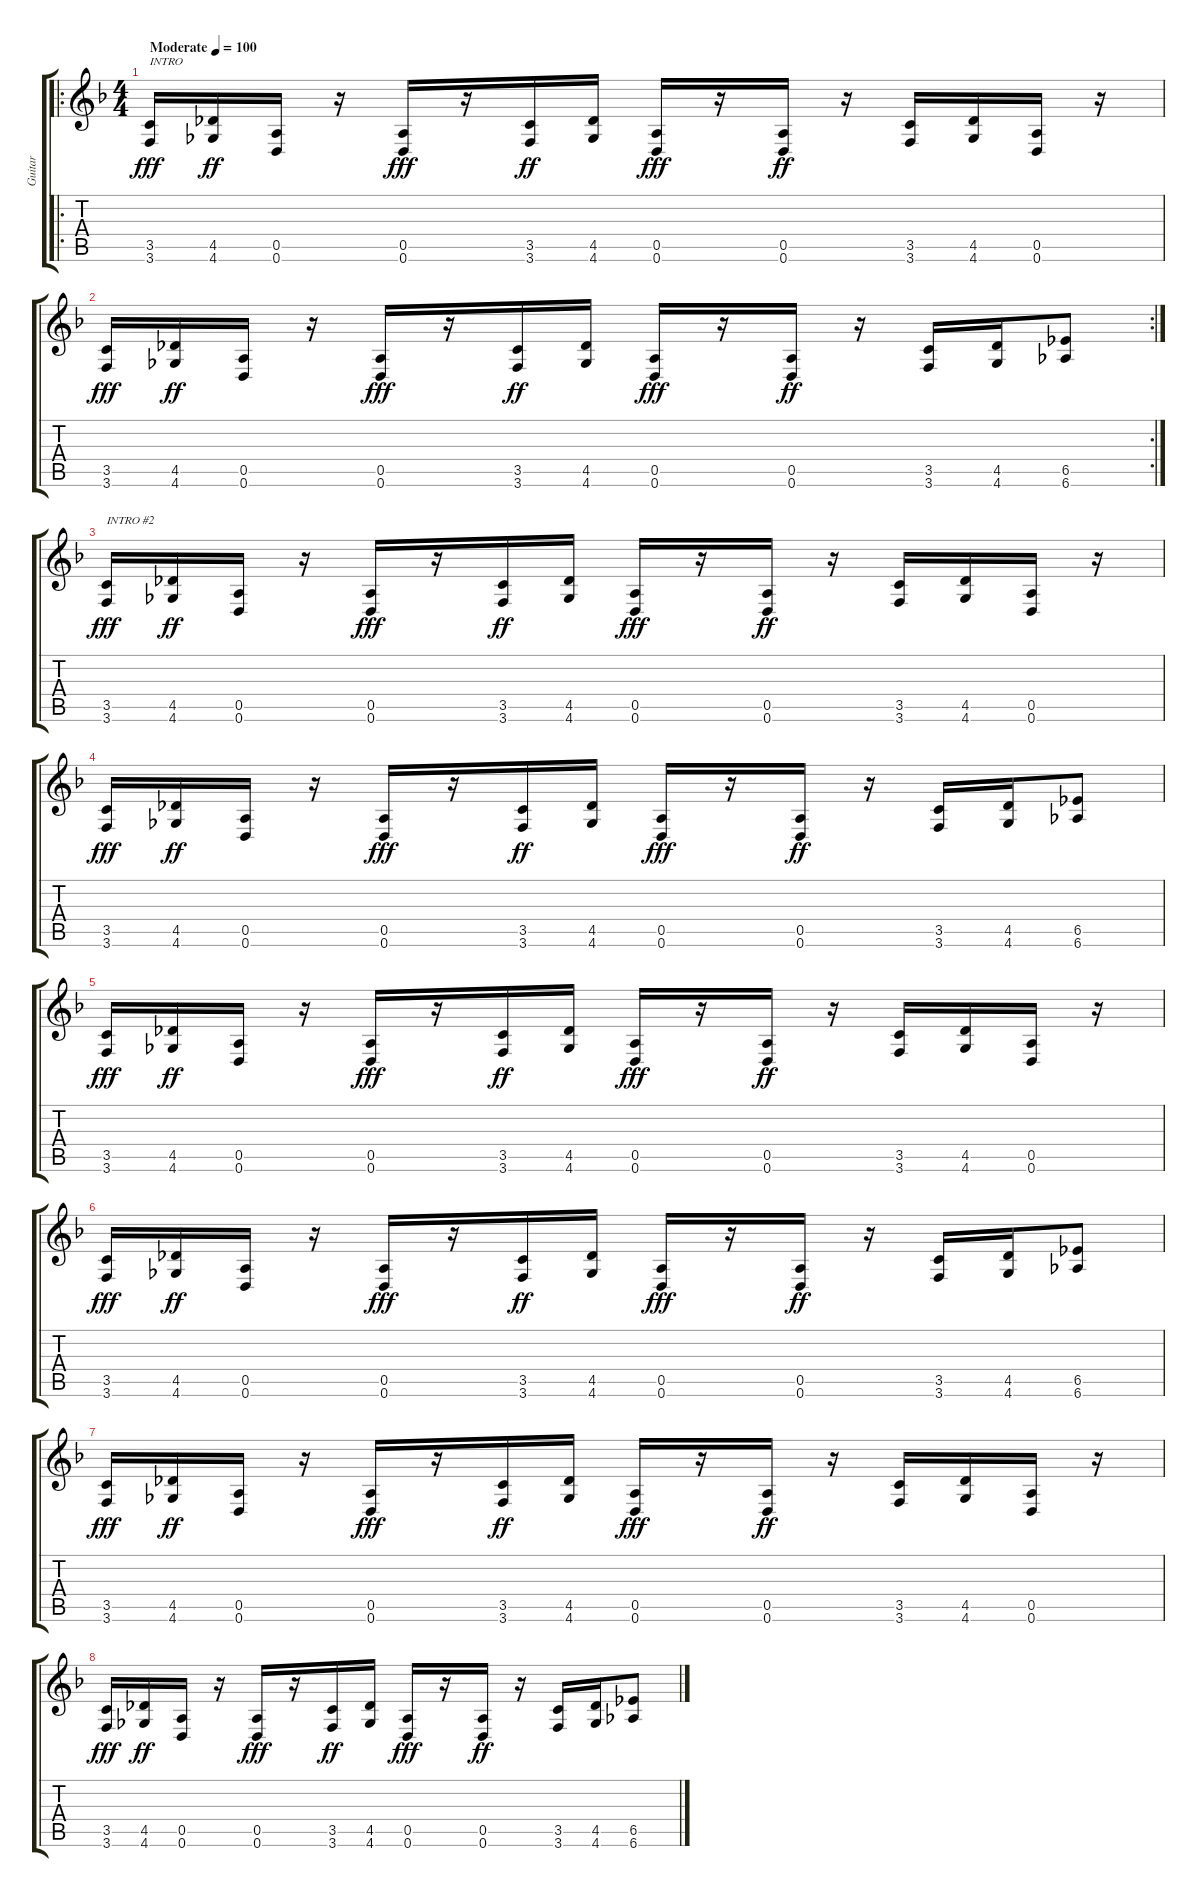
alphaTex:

\track ("Guitar" "Guitar") {instrument distortionguitar}
\staff {score tabs}
\tuning (E4 B3 G3 D3 A2 D2) {hide}
\ro
\ts (4 4)
\tempo (100 "Moderate")
\clef g2
\ks dminor
(3.5 3.6).16{txt "INTRO" dy fff instrument distortionguitar} (4.5 4.6).16{dy ff} (0.5 0.6).16 r.16 (0.5 0.6).16{dy fff} r.16 (3.5 3.6).16{dy ff} (4.5 4.6).16 (0.5 0.6).16{dy fff} r.16 (0.5 0.6).16{dy ff} r.16 (3.5 3.6).16 (4.5 4.6).16 (0.5 0.6).16 r.16 |
\rc 2
(3.5 3.6).16{dy fff} (4.5 4.6).16{dy ff} (0.5 0.6).16 r.16 (0.5 0.6).16{dy fff} r.16 (3.5 3.6).16{dy ff} (4.5 4.6).16 (0.5 0.6).16{dy fff} r.16 (0.5 0.6).16{dy ff} r.16 (3.5 3.6).16 (4.5 4.6).16 (6.5 6.6).8 |
(3.5 3.6).16{txt "INTRO #2" dy fff} (4.5 4.6).16{dy ff} (0.5 0.6).16 r.16 (0.5 0.6).16{dy fff} r.16 (3.5 3.6).16{dy ff} (4.5 4.6).16 (0.5 0.6).16{dy fff} r.16 (0.5 0.6).16{dy ff} r.16 (3.5 3.6).16 (4.5 4.6).16 (0.5 0.6).16 r.16 |
(3.5 3.6).16{dy fff} (4.5 4.6).16{dy ff} (0.5 0.6).16 r.16 (0.5 0.6).16{dy fff} r.16 (3.5 3.6).16{dy ff} (4.5 4.6).16 (0.5 0.6).16{dy fff} r.16 (0.5 0.6).16{dy ff} r.16 (3.5 3.6).16 (4.5 4.6).16 (6.5 6.6).8 |
(3.5 3.6).16{dy fff} (4.5 4.6).16{dy ff} (0.5 0.6).16 r.16 (0.5 0.6).16{dy fff} r.16 (3.5 3.6).16{dy ff} (4.5 4.6).16 (0.5 0.6).16{dy fff} r.16 (0.5 0.6).16{dy ff} r.16 (3.5 3.6).16 (4.5 4.6).16 (0.5 0.6).16 r.16 |
(3.5 3.6).16{dy fff} (4.5 4.6).16{dy ff} (0.5 0.6).16 r.16 (0.5 0.6).16{dy fff} r.16 (3.5 3.6).16{dy ff} (4.5 4.6).16 (0.5 0.6).16{dy fff} r.16 (0.5 0.6).16{dy ff} r.16 (3.5 3.6).16 (4.5 4.6).16 (6.5 6.6).8 |
(3.5 3.6).16{dy fff} (4.5 4.6).16{dy ff} (0.5 0.6).16 r.16 (0.5 0.6).16{dy fff} r.16 (3.5 3.6).16{dy ff} (4.5 4.6).16 (0.5 0.6).16{dy fff} r.16 (0.5 0.6).16{dy ff} r.16 (3.5 3.6).16 (4.5 4.6).16 (0.5 0.6).16 r.16 |
(3.5 3.6).16{dy fff} (4.5 4.6).16{dy ff} (0.5 0.6).16 r.16 (0.5 0.6).16{dy fff} r.16 (3.5 3.6).16{dy ff} (4.5 4.6).16 (0.5 0.6).16{dy fff} r.16 (0.5 0.6).16{dy ff} r.16 (3.5 3.6).16 (4.5 4.6).16 (6.5 6.6).8
